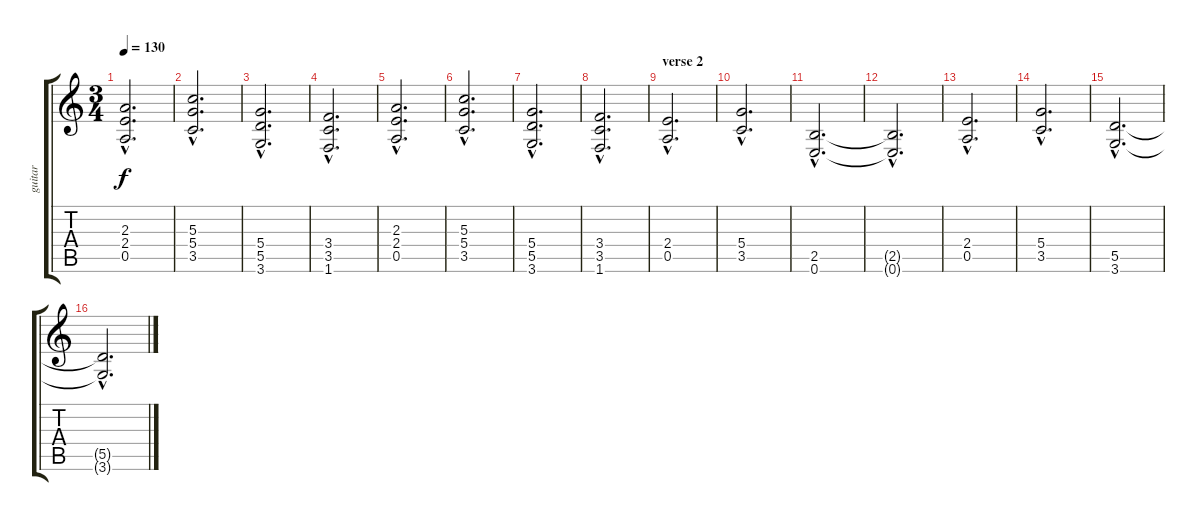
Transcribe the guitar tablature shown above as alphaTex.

\track ("guitar" "guitar") {instrument acousticguitarsteel}
\staff {score tabs}
\tuning (E4 B3 G3 D3 A2 E2) {hide}
\ts (3 4)
\tempo 130
\clef g2
\ks c
(2.3{hac} 2.4{hac} 0.5{hac}).2{d dy f instrument distortionguitar} |
(5.3{hac} 5.4{hac} 3.5{hac}).2{d instrument distortionguitar} |
(5.4{hac} 5.5{hac} 3.6{hac}).2{d instrument distortionguitar} |
(3.4{hac} 3.5{hac} 1.6{hac}).2{d instrument distortionguitar} |
(2.3{hac} 2.4{hac} 0.5{hac}).2{d instrument distortionguitar} |
(5.3{hac} 5.4{hac} 3.5{hac}).2{d instrument distortionguitar} |
(5.4{hac} 5.5{hac} 3.6{hac}).2{d instrument distortionguitar} |
(3.4{hac} 3.5{hac} 1.6{hac}).2{d instrument distortionguitar} |
\section ("" "verse 2")
(2.4{hac} 0.5{hac}).2{d instrument distortionguitar} |
(5.4{hac} 3.5{hac}).2{d instrument distortionguitar} |
(2.5{hac} 0.6{hac}).2{d instrument distortionguitar} |
(2.5{hac t} 0.6{hac t}).2{d instrument distortionguitar} |
(2.4{hac} 0.5{hac}).2{d instrument distortionguitar} |
(5.4{hac} 3.5{hac}).2{d instrument distortionguitar} |
(5.5{hac} 3.6{hac}).2{d instrument distortionguitar} |
(5.5{hac t} 3.6{hac t}).2{d instrument distortionguitar}
